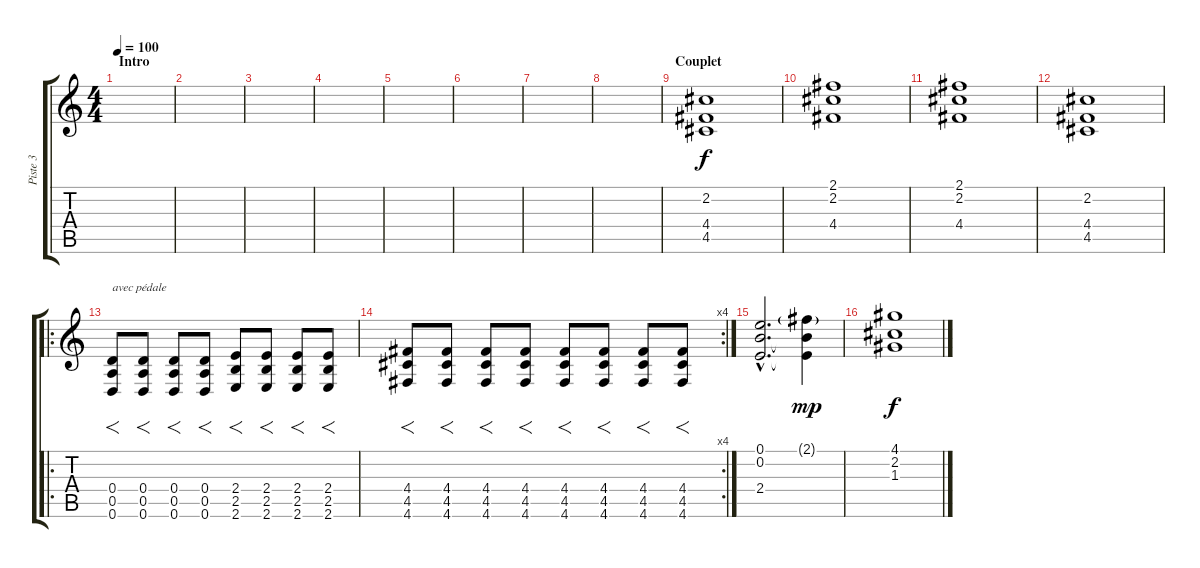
\track ("Piste 3" "Piste 3") {instrument distortionguitar}
\staff {score tabs}
\tuning (E4 B3 G3 D3 A2 D2) {hide}
\ts (4 4)
\section ("" "Intro")
\tempo 100
\clef g2
\ks c
|
|
|
|
|
|
|
|
\section ("" "Couplet")
(2.2 4.4 4.5).1{instrument electricguitarclean} |
(2.1 2.2 4.4).1 |
(2.1 2.2 4.4).1 |
(2.2 4.4 4.5).1 |
\ro
(0.4 0.5 0.6).8{f txt "avec pédale" instrument electricguitarclean} (0.4 0.5 0.6).8{f} (0.4 0.5 0.6).8{f} (0.4 0.5 0.6).8{f} (2.4 2.5 2.6).8{f} (2.4 2.5 2.6).8{f} (2.4 2.5 2.6).8{f} (2.4 2.5 2.6).8{f} |
\rc 4
(4.4 4.5 4.6).8{f} (4.4 4.5 4.6).8{f} (4.4 4.5 4.6).8{f} (4.4 4.5 4.6).8{f} (4.4 4.5 4.6).8{f} (4.4 4.5 4.6).8{f} (4.4 4.5 4.6).8{f} (4.4 4.5 4.6).8{f} |
(0.1{hac} 0.2{hac} 2.4{hac}).2{d instrument distortionguitar} (2.1{g} 0.2{t} 2.4{t}).4{dy mp} |
(4.1 2.2 1.3).1{dy f}
